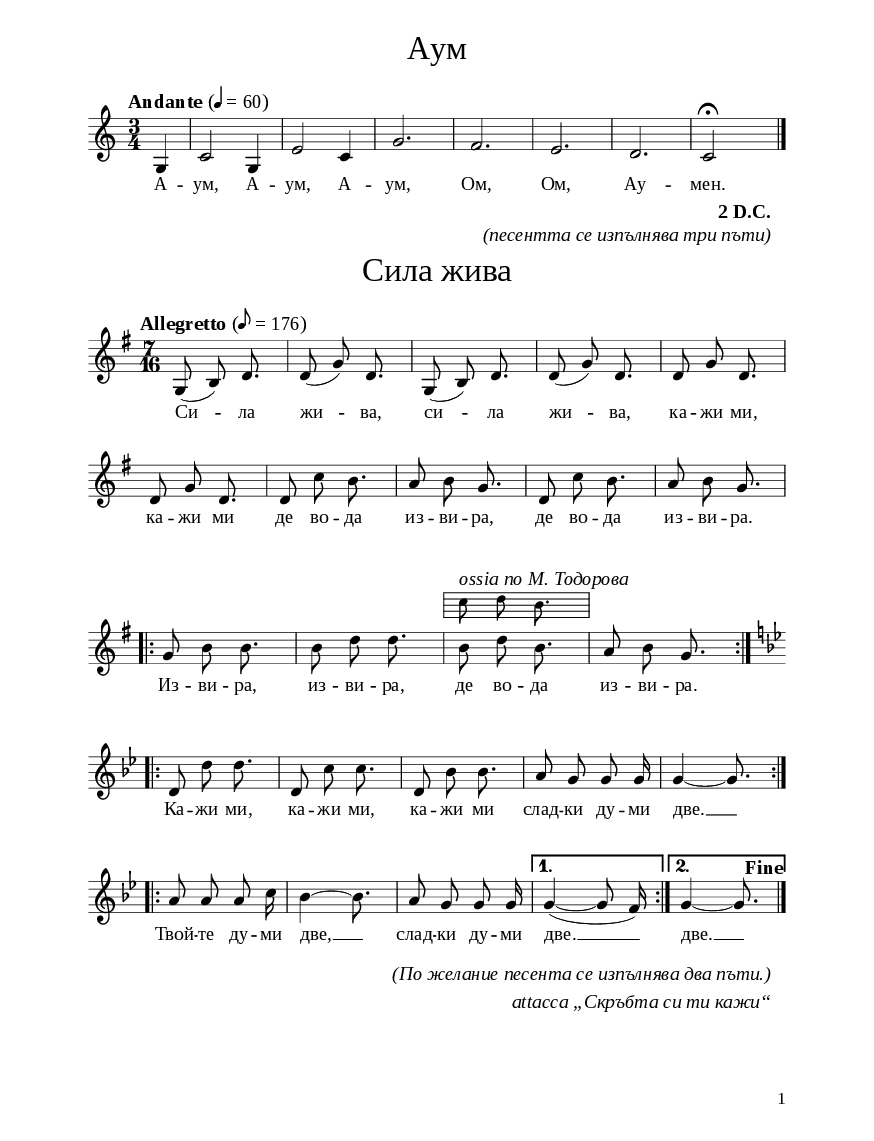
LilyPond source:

\version "2.24.4"

% include paper part and global functions
\include "include/globals.ily"

\bookpart {

  \label #'ref075
  \tocItem \markup "Аум"
  \include "include/bookpart-paper.ily"
  \score {
    \include "include/score-layout.ily"

    \new Voice \absolute {

      \clef treble
      \key c \major
      \time 3/4
      \tempoFunc "Andante" 4 "60"
      \autoBeamOff
      \partial 4

      g4 |  c'2 g4 | e'2 c'4 | g'2. |  f'2. | e'2. | d'2. | c'2 \fermata s4 | \bar "|."
    }

    \addlyrics {
      А -- ум, А
      -- ум, А -- ум, Ом, Ом, Ау -- мен.
    }

    \header {
      title = \titleFunc #'ref_desc_4 "Аум" "Aum"
    }

    \midi{}

  } % score

  \markup \dc-one "2 D.C."
  \markup \huge \italic \dc-one-nobold "(песентта се изпълнява три пъти)"

  \label #'ref076_2
  \tocItem \markup "Сила жива"
  \include "include/bookpart-paper.ily"
  \score {
    \include "include/score-layout.ily"

    \new Staff = main \absolute {
      \clef treble
      \key g \major
      \time 7/16
      \tempoFunc "Allegretto" 8 "176"
      \autoBeamOff


      g8 ( b ) d'8. | d'8 ( g' ) d'8. | g8 ( b ) d'8. | d'8 ( g' ) d'8. | d'8 g' d'8. \break | % 6

      d'8 g' d'8. | d'8 c'' b'8. | a'8 b' g'8. | d'8 c'' b'8. | a'8 b' g'8. \break |

      \bar ".|:-|"  g'8 b' b'8. | b'8 d'' d''8. |


      <<
        { b'8 d''8 b'8. }

        \new Staff \with {
          \override VerticalAxisGroup.default-staff-staff-spacing =
        #'((basic-distance . 5.5)
             (padding . -10))
          \remove "Time_signature_engraver"
          alignAboveContext = #"main"
          fontSize = #-1.5
          \override StaffSymbol.staff-space = #(magstep -2)
          \override StaffSymbol.thickness = #(magstep -2)
          firstClef = ##f
        }
        {\autoBeamOff c''8 ^\markup { \large \italic "ossia по М. Тодорова"}  d''8 b'8.}
      >>



      | a'8 b' g'8. \bar ":.|.:" \break

      \key g \minor \repeat volta 2 { d'8 d'' d''8. | d'8 c'' c''8. | d'8 bes' bes'8. | a'8 g' g' g'16 | g'4 ~ g'8. } \break |

      \repeat volta 2 { a'8 a' a' c''16 | bes'4 ~ bes'8. | a'8 g' g' g'16 |}
      \alternative { {  g'4 ( ~ g'8 f'16 )  | } { \override Score.MetronomeMark.outside-staff-priority = #99 \override Score.MetronomeMark.X-extent=#'(0.5 . 2) g'4~\tempo "   Fine" g'8. | \bar "|."} }


    }

    \addlyrics {
      Си -- ла жи
      -- ва, си -- ла жи -- ва, ка -- жи ми, ка -- жи
      ми де во -- да из -- ви -- ра, де во -- да из
      -- ви -- ра. Из -- ви -- ра, из -- ви -- ра, де
      во -- да из -- ви -- ра. Ка -- жи ми, ка -- жи
      ми, ка -- жи ми слад -- ки ду -- ми две. __ Твой --
      те ду -- ми две, __ слад -- ки ду -- ми две. __
      две. __}

      \header {
        title = \titleFunc #'ref_desc_12 "Сила жива" "Sila živa"
      }

      \midi{}

    } % score

    \markup \huge \italic \dc-one-nobold "(По желание песента се изпълнява два пъти.)"
    \markup \huge \italic \dc-one-nobold "attacca „Скръбта си ти кажи“"






  } % bookpart
